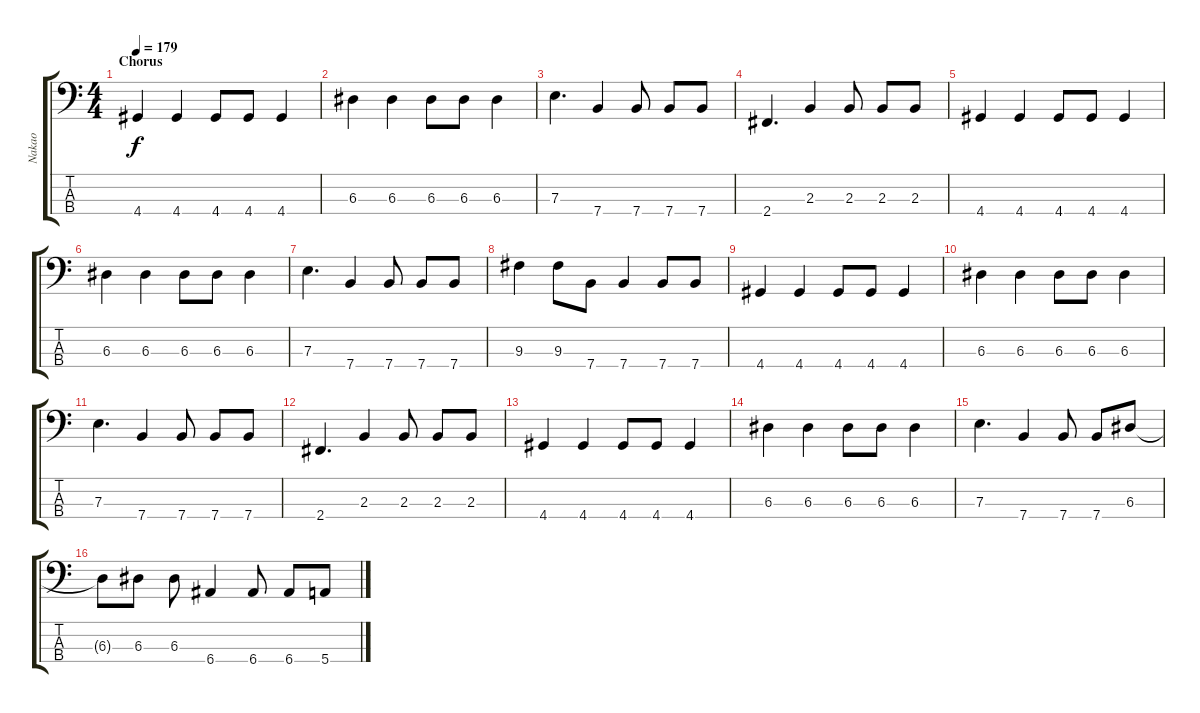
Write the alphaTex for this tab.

\track ("Nakao" "Nakao") {instrument electricbassfinger}
\staff {score tabs}
\tuning (G2 D2 A1 E1) {hide}
\ts (4 4)
\section ("" "Chorus")
\tempo 179
\clef f4
\ks c
4.4.4{dy f} 4.4.4 4.4.8 4.4.8 4.4.4 |
6.3.4 6.3.4 6.3.8 6.3.8 6.3.4 |
7.3.4{d} 7.4.4 7.4.8 7.4.8 7.4.8 |
2.4.4{d} 2.3.4 2.3.8 2.3.8 2.3.8 |
4.4.4 4.4.4 4.4.8 4.4.8 4.4.4 |
6.3.4 6.3.4 6.3.8 6.3.8 6.3.4 |
7.3.4{d} 7.4.4 7.4.8 7.4.8 7.4.8 |
9.3.4 9.3.8 7.4.8 7.4.4 7.4.8 7.4.8 |
4.4.4 4.4.4 4.4.8 4.4.8 4.4.4 |
6.3.4 6.3.4 6.3.8 6.3.8 6.3.4 |
7.3.4{d} 7.4.4 7.4.8 7.4.8 7.4.8 |
2.4.4{d} 2.3.4 2.3.8 2.3.8 2.3.8 |
4.4.4 4.4.4 4.4.8 4.4.8 4.4.4 |
6.3.4 6.3.4 6.3.8 6.3.8 6.3.4 |
7.3.4{d} 7.4.4 7.4.8 7.4.8 6.3.8 |
6.3{t}.8 6.3.8 6.3.8 6.4.4 6.4.8 6.4.8 5.4.8
